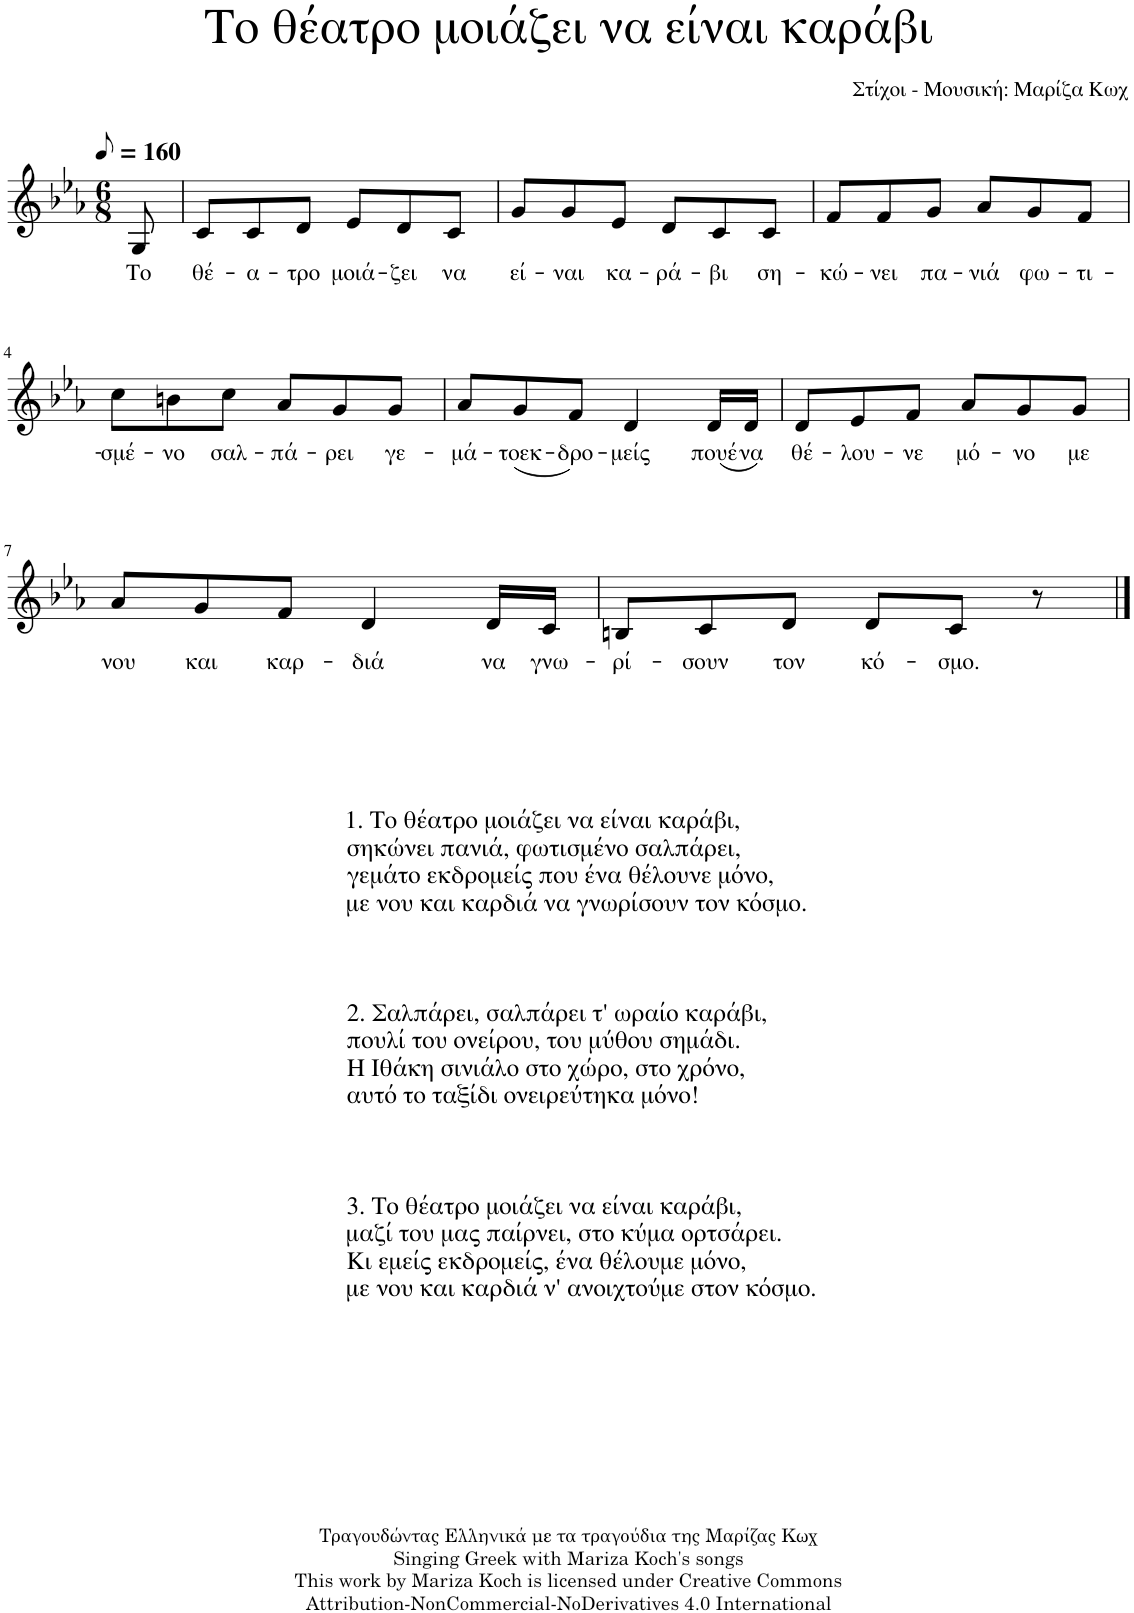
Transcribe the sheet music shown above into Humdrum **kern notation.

**kern	**text
*part1	*part1
*staff1	*staff1
*I"Piano	*
*I'Pno.	*
*clefG2	*
*k[b-e-a-]	*
*M6/8	*
*MM80	*
=	=
!	!LO:LY:b
8G/	Το
=1	=1
!	!LO:LY:b
8c/L	θέ-
!	!LO:LY:b
8c/	-α-
!	!LO:LY:b
8d/J	-τρο
!	!LO:LY:b
8e-/L	μοιά-
!	!LO:LY:b
8d/	-ζει
!	!LO:LY:b
8c/J	να
=2	=2
!	!LO:LY:b
8g/L	εί-
!	!LO:LY:b
8g/	-ναι
!	!LO:LY:b
8e-/J	κα-
!	!LO:LY:b
8d/L	-ρά-
!	!LO:LY:b
8c/	-βι
!	!LO:LY:b
8c/J	ση-
=3	=3
!	!LO:LY:b
8f/L	-κώ-
!	!LO:LY:b
8f/	-νει
!	!LO:LY:b
8g/J	πα-
!	!LO:LY:b
8a-/L	-νιά
!	!LO:LY:b
8g/	φω-
!	!LO:LY:b
8f/J	-τι-
!!LO:LB:g=z
=4	=4
!	!LO:LY:b
8cc\L	-σμέ-
!	!LO:LY:b
8bn\	-νο
!	!LO:LY:b
8cc\J	σαλ-
!	!LO:LY:b
8a-/L	-πά-
!	!LO:LY:b
8g/	-ρει
!	!LO:LY:b
8g/J	γε-
=5	=5
!	!LO:LY:b
8a-/L	-μά-
!	!LO:LY:b
(8g/	-τοεκ-
!	!LO:LY:b
8f/J)	-δρο-
!	!LO:LY:b
4d/	-μείς
!	!LO:LY:b
(16d/LL	πουέ-
!	!LO:LY:b
16d/JJ)	-να
=6	=6
!	!LO:LY:b
8d/L	θέ-
!	!LO:LY:b
8e-/	-λου-
!	!LO:LY:b
8f/J	-νε
!	!LO:LY:b
8a-/L	μό-
!	!LO:LY:b
8g/	-νο
!	!LO:LY:b
8g/J	με
!!LO:LB:g=z
=7	=7
!LO:TX:b:t=1. Το θέατρο μοιάζει να είναι καράβι,	!
!LO:TX:b:t=σηκώνει πανιά, φωτισμένο σαλπάρει,	!
!LO:TX:b:t=γεμάτο εκδρομείς που ένα θέλουνε μόνο,	!
!LO:TX:b:t=με νου και καρδιά να γνωρίσουν τον κόσμο.	!
!LO:TX:b:t=2. Σαλπάρει, σαλπάρει τ' ωραίο καράβι,	!
!LO:TX:b:t=πουλί του ονείρου, του μύθου σημάδι.	!
!LO:TX:b:t=Η Ιθάκη σινιάλο στο χώρο, στο χρόνο,	!
!LO:TX:b:t=αυτό το ταξίδι oνειρεύτηκα μόνο!	!
!LO:TX:b:t=3. Το θέατρο μοιάζει να είναι καράβι,	!
!LO:TX:b:t=μαζί του μας παίρνει, στο κύμα ορτσάρει.	!
!LO:TX:b:t=Κι εμείς εκδρομείς, ένα θέλουμε μόνο,	!
!LO:TX:b:t=με νου και καρδιά ν' ανοιχτούμε στον κόσμο.	!
!	!LO:LY:b
8a-/L	νου
!	!LO:LY:b
8g/	και
!	!LO:LY:b
8f/J	καρ-
!	!LO:LY:b
4d/	-διά
!	!LO:LY:b
16d/LL	να
!	!LO:LY:b
16c/JJ	γνω-
=8	=8
!	!LO:LY:b
8Bn/L	-ρί-
!	!LO:LY:b
8c/	-σουν
!	!LO:LY:b
8d/J	τον
!	!LO:LY:b
8d/L	κό-
!	!LO:LY:b
8c/J	-σμο.
8r	.
==	==
*-	*-
